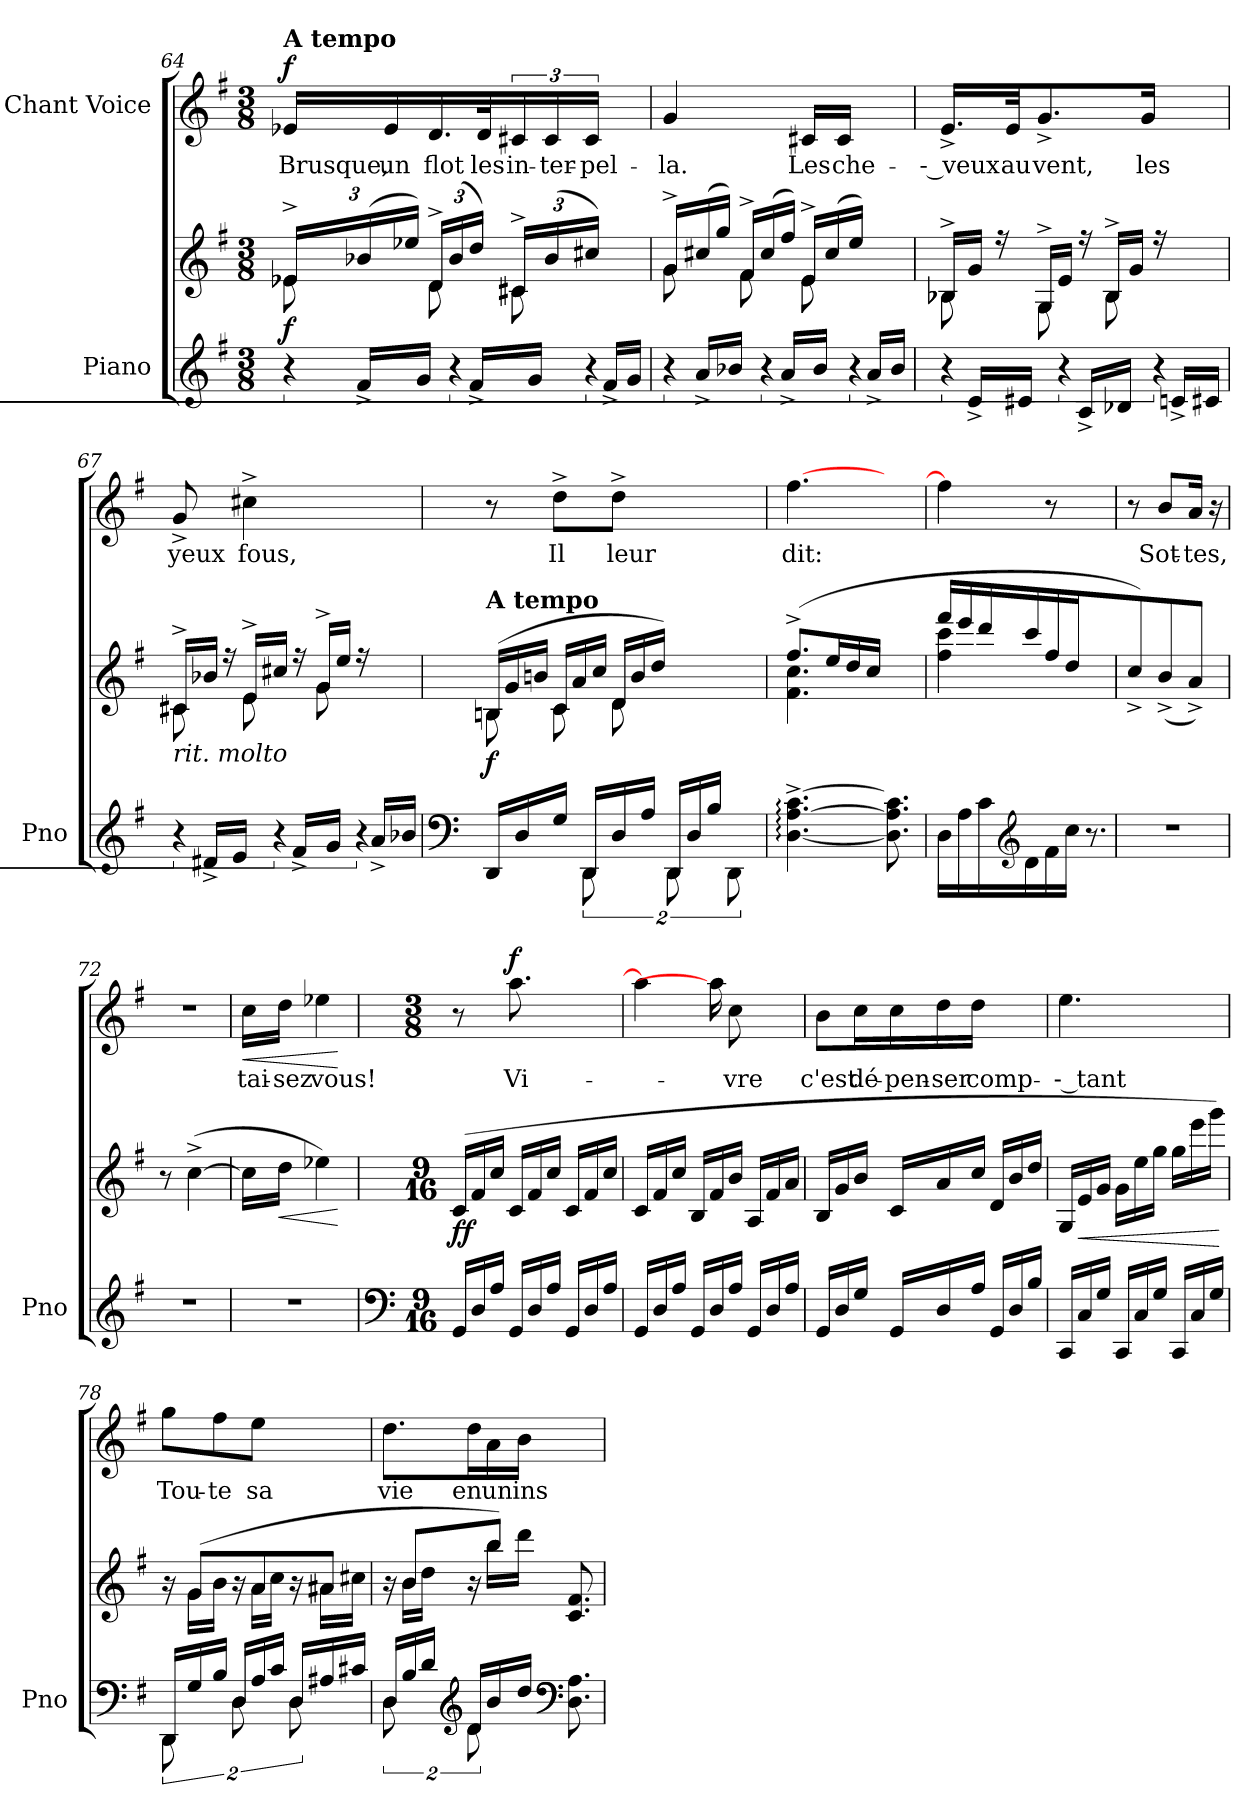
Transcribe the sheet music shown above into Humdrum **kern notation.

**kern	**kern	**dynam	**kern	**text	**dynam
*part2	*part2	*part2	*part1	*part1	*part1
*staff3	*staff2	*staff2/3	*staff1	*staff1	*staff1
*I"Piano	*	*	*I"Chant Voice	*	*
*I'Pno	*	*	*	*	*
*clefG2	*clefG2	*	*clefG2	*	*
*k[f#]	*k[f#]	*	*k[f#]	*	*
*M3/8	*M3/8	*	*M3/8	*	*
=64	=64	=64	=64	=64	=64
!LO:N:vis=16	!	!	!	!	!
*	*Xbrackettup	*	*	*	*
*	*^	*	*	*	*
!	!	!	!	!LO:TX:a:B:t=A tempo	!	!
!	!	!	!LO:DY:b	!	!LO:LY:b	!LO:DY:a
24r	24e-X^/LL	8e-\	f	16e-X/LL	Brusque,	f
16f#^/LL	(<24b-X/	.	.	.	.	.
!	!	!	!	!	!LO:LY:b	!
.	.	.	.	16e-/	un	.
.	24ee-X/JJ)	.	.	.	.	.
16g/JJ	.	.	.	.	.	.
!	!	!	!	!	!LO:LY:b	!
.	24d^/LL	8d\	.	16.d/	flot	.
!LO:N:vis=16	!	!	!	!	!	!
24r	(<24b-/	.	.	.	.	.
16f#^/LL	24dd/JJ)	.	.	.	.	.
!	!	!	!	!	!LO:LY:b	!
.	.	.	.	32d/K	les	.
!	!	!	!	!	!LO:LY:b	!
.	24c#X^/LL	8c#\	.	24c#X/	in-	.
16g/JJ	.	.	.	.	.	.
!	!	!	!	!	!LO:LY:b	!
.	(<24b-/	.	.	24c#/	-ter-	.
!LO:N:vis=16	!	!	!	!	!LO:LY:b	!
24r	24cc#X/JJ)	.	.	24c#/JJ	-pel-	.
16f#^/LL	8ryy	8ryy	.	8ryy	.	.
16g/JJ	.	.	.	.	.	.
=65	=65	=65	=65	=65	=65	=65
!LO:N:vis=16	!	!	!	!	!	!
*	*Xtuplet	*	*	*	*	*
!	!	!	!	!	!LO:LY:b	!
24r	24g^/LL	8g\	.	4g/	-la.	.
16a^/LL	(<24cc#X/	.	.	.	.	.
.	24gg/JJ)	.	.	.	.	.
16b-X/JJ	.	.	.	.	.	.
.	24f#^/LL	8f#\	.	.	.	.
!LO:N:vis=16	!	!	!	!	!	!
24r	(<24cc#/	.	.	.	.	.
16a^/LL	24ff#/JJ)	.	.	.	.	.
!	!	!	!	!	!LO:LY:b	!
.	24e^/LL	8e\	.	16c#X/LL	Les	.
16b-/JJ	.	.	.	.	.	.
.	(<24cc#/	.	.	.	.	.
!	!	!	!	!	!LO:LY:b	!
.	.	.	.	16c#/JJ	che-	.
!LO:N:vis=16	!	!	!	!	!	!
24r	24ee/JJ)	.	.	.	.	.
16a^/LL	8ryy	8ryy	.	8ryy	.	.
16b-/JJ	.	.	.	.	.	.
!!LO:LB:g=z
=66	=66	=66	=66	=66	=66	=66
!LO:N:vis=16	!	!	!	!	!LO:LY:b	!
24r	24B-X^/LL	8B-\	.	16.e^/LL	-- veux	.
16c^/LL	24g/JJ	.	.	.	.	.
.	24r	.	.	.	.	.
!	!	!	!	!	!LO:LY:b	!
.	.	.	.	32e/Jk	au	.
16c#X/JJ	.	.	.	.	.	.
!	!	!	!	!	!LO:LY:b	!
.	24G^/LL	8G\	.	8.g^/	vent,	.
!LO:N:vis=16	!	!	!	!	!	!
24r	24e/JJ	.	.	.	.	.
16A^/LL	24r	.	.	.	.	.
.	24B-^/LL	8B-\	.	.	.	.
16B-X/JJ	.	.	.	.	.	.
.	24g/JJ	.	.	.	.	.
!	!	!	!	!	!LO:LY:b	!
.	.	.	.	16g/Jk	les	.
!LO:N:vis=16	!	!	!	!	!	!
24r	24r	.	.	.	.	.
16cn^/LL	8ryy	8ryy	.	8ryy	.	.
16c#X/JJ	.	.	.	.	.	.
=67	=67	=67	=67	=67	=67	=67
*	*	*	*	*MM100	*	*
!	!	!	!	!LO:TX:a:i:t=rit. molto	!	!
!	!LO:TX:b:i:t=rit.  molto	!	!	!	!	!
!LO:N:vis=16	!	!	!	!	!LO:LY:b	!
*	*	*	*	*^	*	*
24r	24c#X^/LL	8c#\	.	8g^/	4ryy	yeux	.
16d#X^/LL	24b-X/JJ	.	.	.	.	.	.
.	24r	.	.	.	.	.	.
16e/JJ	.	.	.	.	.	.	.
*	*	*	*	*MM80	*	*	*
!	!	!	!	!	!	!LO:LY:b	!
.	24e^/LL	8e\	.	4cc#X^\	.	fous,	.
!LO:N:vis=16	!	!	!	!	!	!	!
24r	24cc#i/JJ	.	.	.	.	.	.
16f#^/LL	24r	.	.	.	.	.	.
*	*	*	*	*MM70	*	*	*
.	24g^/LL	8g\	.	.	4ryy	.	.
16g/JJ	.	.	.	.	.	.	.
.	24ee/JJ	.	.	.	.	.	.
!LO:N:vis=16	!	!	!	!	!	!	!
24r	24r	.	.	.	.	.	.
16a^/LL	8ryy	8ryy	.	8ryy	.	.	.
16b-X/JJ	.	.	.	.	.	.	.
*	*	*	*	*v	*v	*	*
=68	=68	=68	=68	=68	=68	=68
*clefF4	*	*	*	*	*	*
*^	*	*	*	*^	*	*
!	!	!	!	!	!LO:TX:a:B:t=A tempo	!	!	!
!	!	!LO:TX:a:B:t=A tempo	!	!	!	!	!	!
!	!	!	!	!LO:DY:b	!	!	!	!
*	*	*	*	*	*v	*v	*	*
16DD/LL	8.ryy	(>24Bn/LL	8B\	f	8r	.	.
.	.	24g/	.	.	.	.	.
16D/	.	.	.	.	.	.	.
.	.	24bn/JJ	.	.	.	.	.
!	!	!	!	!	!	!LO:LY:b	!
16G/JJ	.	24c/LL	8c\	.	8dd^\L	Il	.
.	.	24a/	.	.	.	.	.
16DD/LL	16%3DD\	.	.	.	.	.	.
.	.	24cc/JJ	.	.	.	.	.
!	!	!	!	!	!	!LO:LY:b	!
16D/	.	24d/LL	8d\	.	8dd^\J	leur	.
.	.	24b/	.	.	.	.	.
16A/JJ	.	.	.	.	.	.	.
.	.	24dd/JJ)	.	.	.	.	.
16DD/LL	16%3DD\	4.ryy	4.ryy	.	4.ryy	.	.
16D/	.	.	.	.	.	.	.
16B/JJ	.	.	.	.	.	.	.
8.ryy	16%3DD\	.	.	.	.	.	.
!!LO:PB:g=z
=69	=69	=69	=69	=69	=69	=69	=69
!	!	!	!	!	!	!LO:LY:b	!
*v	*v	*	*	*	*	*	*
[4.D\:^ [4.A\:^ [4.c\:^	(>8.ff#^/L	4.f#\ 4.cc\	.	[4.ff#\	dit:	.
.	16ee</L	.	.	.	.	.
.	16dd</	.	.	.	.	.
.	16cc</JJ	.	.	.	.	.
8.D\] 8.A\] 8.c\]	8.ryy	8.ryy	.	8.ryy	.	.
=70	=70	=70	=70	=70	=70	=70
16D\LL	16fff#/LL	4ff#\ 4ccc\	.	4ff#\]	.	.
16A\	16eee</	.	.	.	.	.
16c\	16ddd</	.	.	.	.	.
*clefG2	*	*	*	*	*	*
16d\	16ccc</	.	.	.	.	.
16f#\	16ff#</	8ryy	.	8r	.	.
16cc\JJ	16dd</J	.	.	.	.	.
!LO:N:vis=8.	!	!	!	!	!	!
8r	8ryy	8ryy	.	8ryy	.	.
*	*v	*v	*	*	*	*
=71	=71	=71	=71	=71	=71
4.r	8cc<^/)	.	8r	.	.
!	!	!	!	!LO:LY:b	!
.	(>8b<^/	.	8b/L	Sot-	.
!	!	!	!	!LO:LY:b	!
.	8a<^/J)	.	16a/Jk	-tes,	.
.	.	.	16r	.	.
=72	=72	=72	=72	=72	=72
4.r	8r	.	4.r	.	.
.	(>[4cc^\	.	.	.	.
=73	=73	=73	=73	=73	=73
!	!	!	!	!LO:LY:b	!LO:HP:b
4.r	16cc\LL]	.	16cc\LL	tai-	<
!	!	!LO:HP:b	!	!LO:LY:b	!
.	16dd\JJ	<	16dd\JJ	-sez	.
!	!	!	!	!LO:LY:b	!
.	4ee-X\)	.	4ee-X\	vous!	.
.	.	[	.	.	[
!!LO:LB:g=z
=74	=74	=74	=74	=74	=74
*clefF4	*	*	*	*	*
*M9/16	*M9/16	*	*M3/8	*	*
!	!	!LO:DY:b	!LO:N:vis=8	!	!
16GG/LL	(>16c/LL	ff	8.r	.	.
16D/	16f#/	.	.	.	.
16A/JJ	16cc/JJ	.	.	.	.
!	!	!	!	!LO:LY:b	!LO:DY:a
16GG/LL	16c/LL	.	[8.aa\	Vi-	f
16D/	16f#/	.	.	.	.
16A/JJ	16cc/JJ	.	.	.	.
16GG/LL	16c/LL	.	8.ryy	.	.
16D/	16f#/	.	.	.	.
16A/JJ	16cc/JJ	.	.	.	.
=75	=75	=75	=75	=75	=75
16GG/LL	16c/LL	.	4aa\]	.	.
16D/	16f#/	.	.	.	.
16A/JJ	16cc/JJ	.	.	.	.
16GG/LL	16B/LL	.	.	.	.
16D/	16f#/	.	16aa\_	.	.
!	!	!	!	!LO:LY:b	!
16A/JJ	16b/JJ	.	8cc\	-vre	.
16GG/LL	16A/LL	.	.	.	.
16D/	16f#/	.	8ryy	.	.
16A/JJ	16a/JJ	.	.	.	.
=76	=76	=76	=76	=76	=76
!	!	!	!	!LO:LY:b	!
16GG/LL	16B/LL	.	8b\L	c'est	.
16D/	16g/	.	.	.	.
!	!	!	!	!LO:LY:b	!
16G/JJ	16b/JJ	.	16cc\L	dé-	.
!	!	!	!	!LO:LY:b	!
16GG/LL	16c/LL	.	16cc\	-pen-	.
!	!	!	!	!LO:LY:b	!
16D/	16a/	.	16dd\	-ser	.
!	!	!	!	!LO:LY:b	!
16A/JJ	16cc/JJ	.	16dd\JJ	comp-	.
16GG/LL	16d/LL	.	8.ryy	.	.
16D/	16b/	.	.	.	.
16B/JJ	16dd/JJ	.	.	.	.
!!LO:LB:g=z
=77	=77	=77	=77	=77	=77
!	!	!	!	!LO:LY:b	!
16CC/LL	16G/LL	.	4.ee\	-- tant	.
!	!	!LO:HP:b	!	!	!
16C/	16e/	<	.	.	.
16G/JJ	16g/JJ	.	.	.	.
16CC/LL	16g\LL	.	.	.	.
16C/	16ee\	.	.	.	.
16G/JJ	16gg\JJ	.	.	.	.
16CC/LL	16gg\LL	.	8.ryy	.	.
16C/	16eee\	.	.	.	.
16G/JJ	16ggg\JJ)	.	.	.	.
.	.	[	.	.	.
=78	=78	=78	=78	=78	=78
*^	*^	*	*	*	*
!	!	!	!	!	!	!LO:LY:b	!
16DD/LL	16%3DD\	16r	16ryy	.	8gg\L	Tou-	.
16G/	.	(>8g/L	16g\LL	.	.	.	.
!	!	!	!	!	!	!LO:LY:b	!
16B/JJ	.	.	16b\JJ	.	8ff#\	-te	.
16D/LL	16%3D\	16r	16ryy	.	.	.	.
!	!	!	!	!	!	!LO:LY:b	!
16A/	.	8a/	16a\LL	.	8ee\J	sa	.
16c/JJ	.	.	16cc\JJ	.	.	.	.
16D/LL	16%3D\	16r	16ryy	.	8.ryy	.	.
16A#X/	.	8a#X/J	16a#\LL	.	.	.	.
16c#X/JJ	.	.	16cc#X\JJ	.	.	.	.
=79	=79	=79	=79	=79	=79	=79	=79
!	!	!	!	!	!	!LO:LY:b	!
16D/LL	16%3D\	16r	16rgyy	.	8.dd\L	vie	.
16B/	.	8b/L	16b\LL	.	.	.	.
16d/JJ	.	.	16dd\JJ	.	.	.	.
*clefG2	*	*	*	*	*	*	*
!	!	!	!	!	!	!LO:LY:b	!
16d/LL	16%3d\	16r	16rgyy	.	16dd\L	en	.
!	!	!	!	!	!	!LO:LY:b	!
16b/	.	8bb/J)	16bb\LL	.	16a\	un	.
!	!	!	!	!	!	!LO:LY:b	!
16dd/JJ	.	.	16ddd\JJ	.	16b\JJ	ins-	.
*clefF4	*	*	*	*	*	*	*
8.D\ 8.A\	8.ryy	8.c/ 8.f#/	8.rcyy	.	8.ryy	.	.
*v	*v	*	*	*	*	*	*
*	*v	*v	*	*	*	*
=	=	=	=	=	=
*-	*-	*-	*-	*-	*-
